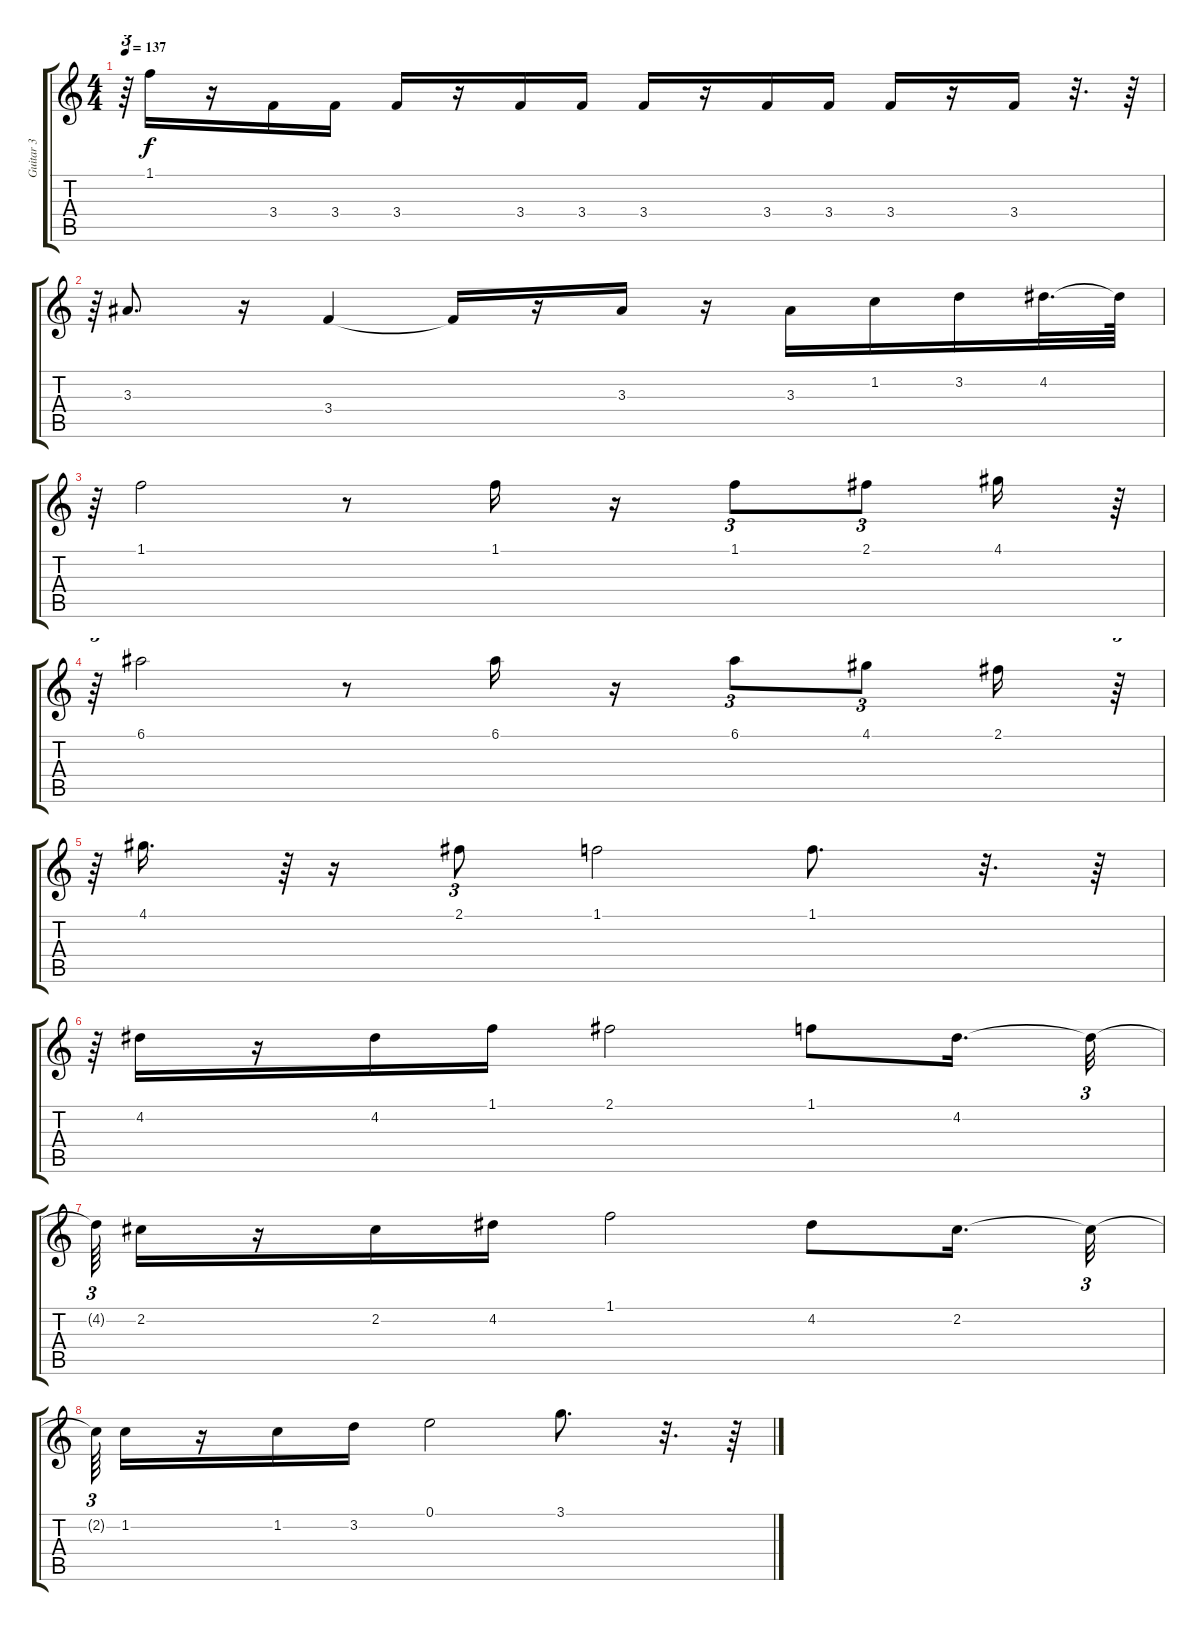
\track ("Guitar 3" "Guitar 3") {instrument distortionguitar}
\staff {score tabs}
\tuning (E4 B3 G3 D3 A2 E2) {hide}
\ts (4 4)
\tempo 137
\clef g2
\ks c
r.64{tu (3 2) dy f} 1.1.16 r.16 3.4.16 3.4.16 3.4.16 r.16 3.4.16 3.4.16 3.4.16 r.16 3.4.16 3.4.16 3.4.16 r.16 3.4.16 r.32{d} r.64 |
r.64{tu (3 2)} 3.3.8{d} r.16 3.4.4 3.4{t}.16 r.16 3.3.16 r.16 3.3.16 1.2.16 3.2.16 4.2.32{d} 4.2{t}.64 |
r.64{tu (3 2)} 1.1.2 r.8 1.1.16 r.16 1.1.8{tu (3 2)} 2.1.8{tu (3 2)} 4.1.16 r.64{tu (3 2)} |
r.64{tu (3 2)} 6.1.2 r.8 6.1.16 r.16 6.1.8{tu (3 2)} 4.1.8{tu (3 2)} 2.1.16 r.64{tu (3 2)} |
r.64{tu (3 2)} 4.1.16{d} r.64{tu (3 2)} r.16 2.1.8{tu (3 2)} 1.1.2 1.1.8{d} r.32{d} r.64 |
r.64{tu (3 2)} 4.2.16 r.16 4.2.16 1.1.16 2.1.2 1.1.8 4.2.16{d} 4.2{t}.32{tu (3 2)} |
4.2{t}.64{tu (3 2)} 2.2.16 r.16 2.2.16 4.2.16 1.1.2 4.2.8 2.2.16{d} 2.2{t}.32{tu (3 2)} |
2.2{t}.64{tu (3 2)} 1.2.16 r.16 1.2.16 3.2.16 0.1.2 3.1.8{d} r.32{d} r.64
